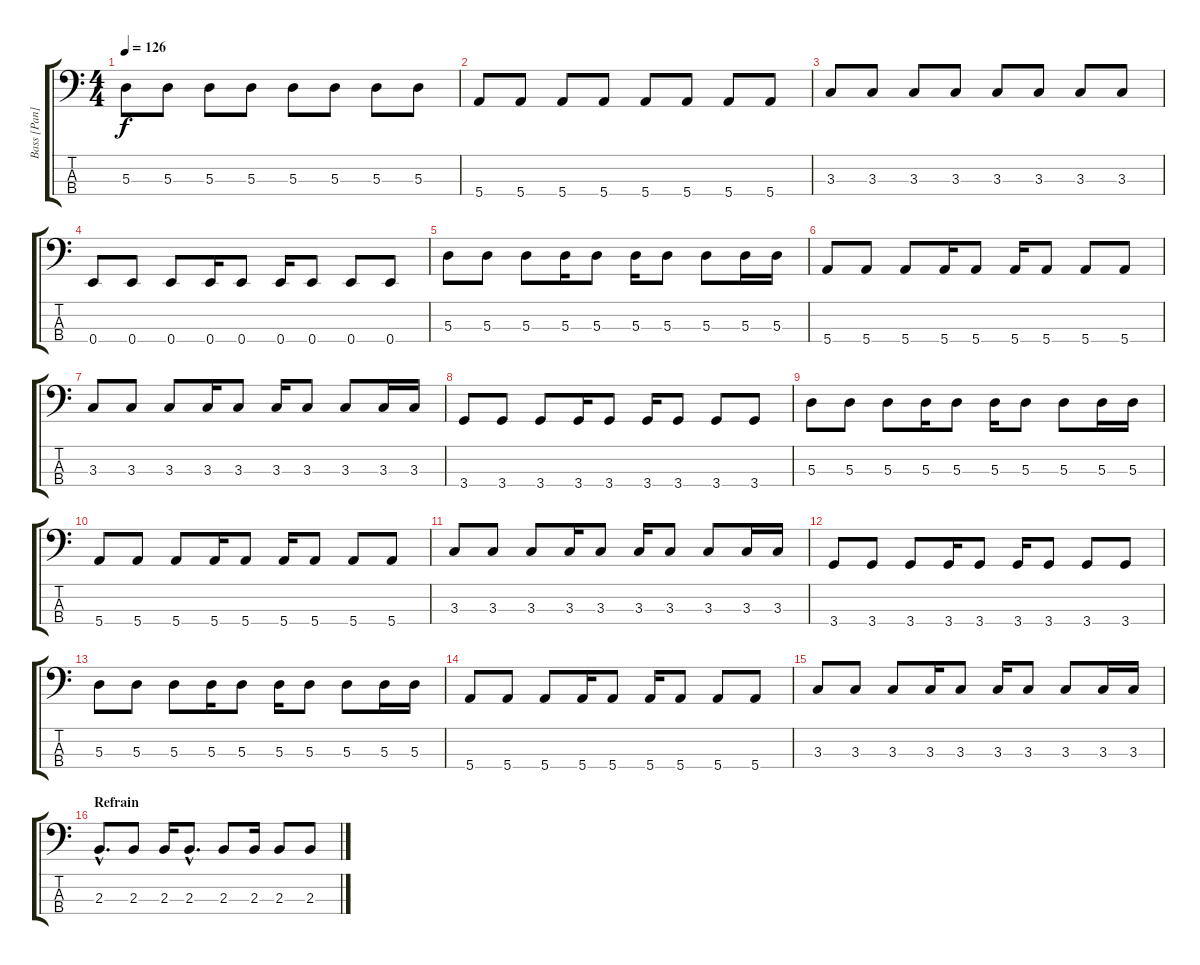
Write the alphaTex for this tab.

\track ("Bass [Pan]" "Bass [Pan]") {instrument electricbassfinger}
\staff {score tabs}
\tuning (G2 D2 A1 E1) {hide}
\ts (4 4)
\tempo 126
\clef f4
\ks c
5.3.8{dy f} 5.3.8 5.3.8 5.3.8 5.3.8 5.3.8 5.3.8 5.3.8 |
5.4.8 5.4.8 5.4.8 5.4.8 5.4.8 5.4.8 5.4.8 5.4.8 |
3.3.8 3.3.8 3.3.8 3.3.8 3.3.8 3.3.8 3.3.8 3.3.8 |
0.4.8 0.4.8 0.4.8 0.4.16 0.4.8 0.4.16 0.4.8 0.4.8 0.4.8 |
5.3.8 5.3.8 5.3.8 5.3.16 5.3.8 5.3.16 5.3.8 5.3.8 5.3.16 5.3.16 |
5.4.8 5.4.8 5.4.8 5.4.16 5.4.8 5.4.16 5.4.8 5.4.8 5.4.8 |
3.3.8 3.3.8 3.3.8 3.3.16 3.3.8 3.3.16 3.3.8 3.3.8 3.3.16 3.3.16 |
3.4.8 3.4.8 3.4.8 3.4.16 3.4.8 3.4.16 3.4.8 3.4.8 3.4.8 |
5.3.8 5.3.8 5.3.8 5.3.16 5.3.8 5.3.16 5.3.8 5.3.8 5.3.16 5.3.16 |
5.4.8 5.4.8 5.4.8 5.4.16 5.4.8 5.4.16 5.4.8 5.4.8 5.4.8 |
3.3.8 3.3.8 3.3.8 3.3.16 3.3.8 3.3.16 3.3.8 3.3.8 3.3.16 3.3.16 |
3.4.8 3.4.8 3.4.8 3.4.16 3.4.8 3.4.16 3.4.8 3.4.8 3.4.8 |
5.3.8 5.3.8 5.3.8 5.3.16 5.3.8 5.3.16 5.3.8 5.3.8 5.3.16 5.3.16 |
5.4.8 5.4.8 5.4.8 5.4.16 5.4.8 5.4.16 5.4.8 5.4.8 5.4.8 |
3.3.8 3.3.8 3.3.8 3.3.16 3.3.8 3.3.16 3.3.8 3.3.8 3.3.16 3.3.16 |
\section ("" "Refrain")
2.3{hac}.8{d} 2.3.8 2.3.16 2.3{hac}.8{d} 2.3.8 2.3.16 2.3.8 2.3.8
